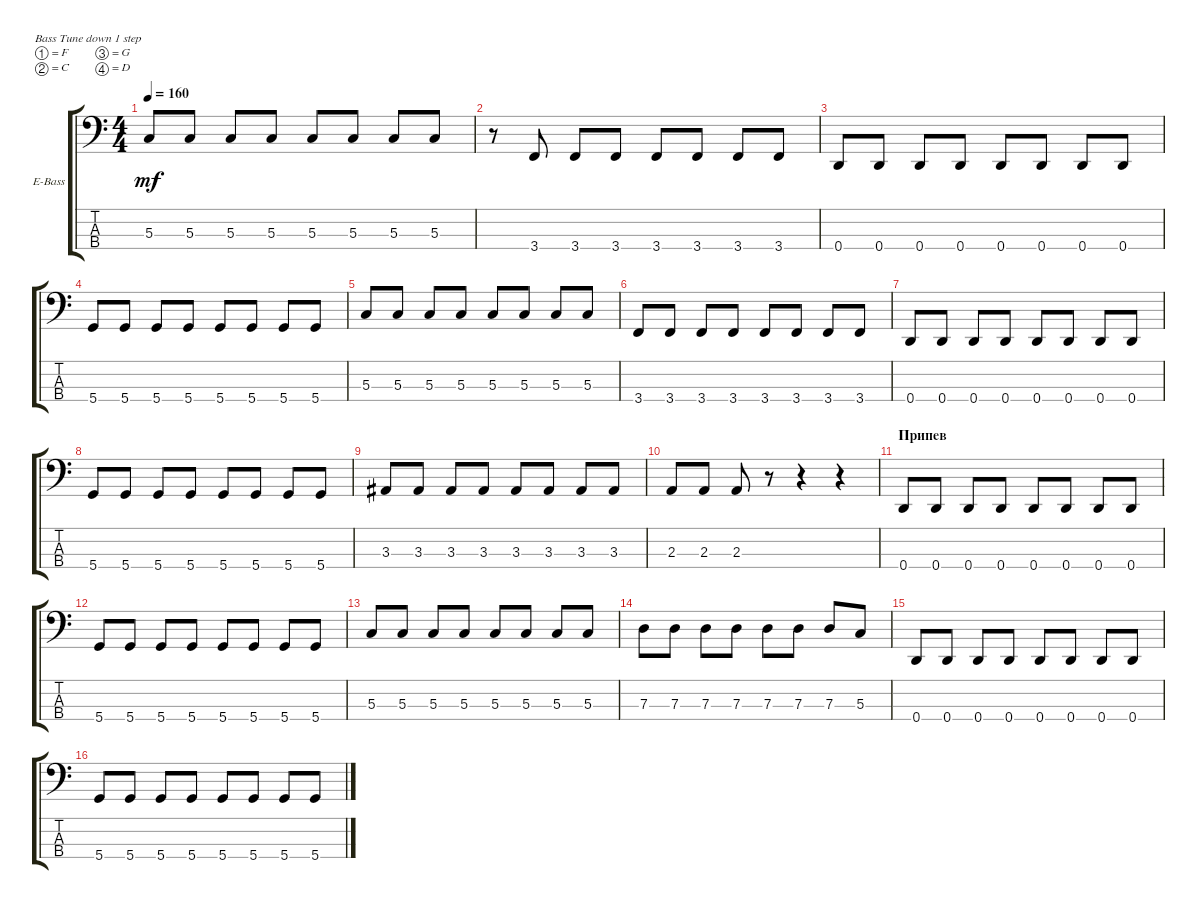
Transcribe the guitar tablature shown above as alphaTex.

\defaultSystemsLayout 4
\bracketExtendMode groupsimilarinstruments
\firstSystemTrackNameOrientation horizontal
\otherSystemsTrackNameOrientation horizontal
\track ("Electric Bass" "E-Bass") {instrument electricbassfinger}
\staff {score tabs}
\tuning (F2 C2 G1 D1)
\ts (4 4)
\tempo 160
\clef f4
\ks c
5.3.8{dy mf} 5.3.8 5.3.8 5.3.8 5.3.8 5.3.8 5.3.8 5.3.8 |
r.8 3.4.8 3.4.8 3.4.8 3.4.8 3.4.8 3.4.8 3.4.8 |
0.4.8 0.4.8 0.4.8 0.4.8 0.4.8 0.4.8 0.4.8 0.4.8 |
5.4.8 5.4.8 5.4.8 5.4.8 5.4.8 5.4.8 5.4.8 5.4.8 |
5.3.8 5.3.8 5.3.8 5.3.8 5.3.8 5.3.8 5.3.8 5.3.8 |
3.4.8 3.4.8 3.4.8 3.4.8 3.4.8 3.4.8 3.4.8 3.4.8 |
0.4.8 0.4.8 0.4.8 0.4.8 0.4.8 0.4.8 0.4.8 0.4.8 |
5.4.8 5.4.8 5.4.8 5.4.8 5.4.8 5.4.8 5.4.8 5.4.8 |
3.3.8 3.3.8 3.3.8 3.3.8 3.3.8 3.3.8 3.3.8 3.3.8 |
2.3.8 2.3.8 2.3.8 r.8 r.4 r.4 |
\section ("" "Припев")
0.4.8 0.4.8 0.4.8 0.4.8 0.4.8 0.4.8 0.4.8 0.4.8 |
5.4.8 5.4.8 5.4.8 5.4.8 5.4.8 5.4.8 5.4.8 5.4.8 |
5.3.8 5.3.8 5.3.8 5.3.8 5.3.8 5.3.8 5.3.8 5.3.8 |
7.3.8 7.3.8 7.3.8 7.3.8 7.3.8 7.3.8 7.3.8 5.3.8 |
0.4.8 0.4.8 0.4.8 0.4.8 0.4.8 0.4.8 0.4.8 0.4.8 |
5.4.8 5.4.8 5.4.8 5.4.8 5.4.8 5.4.8 5.4.8 5.4.8
